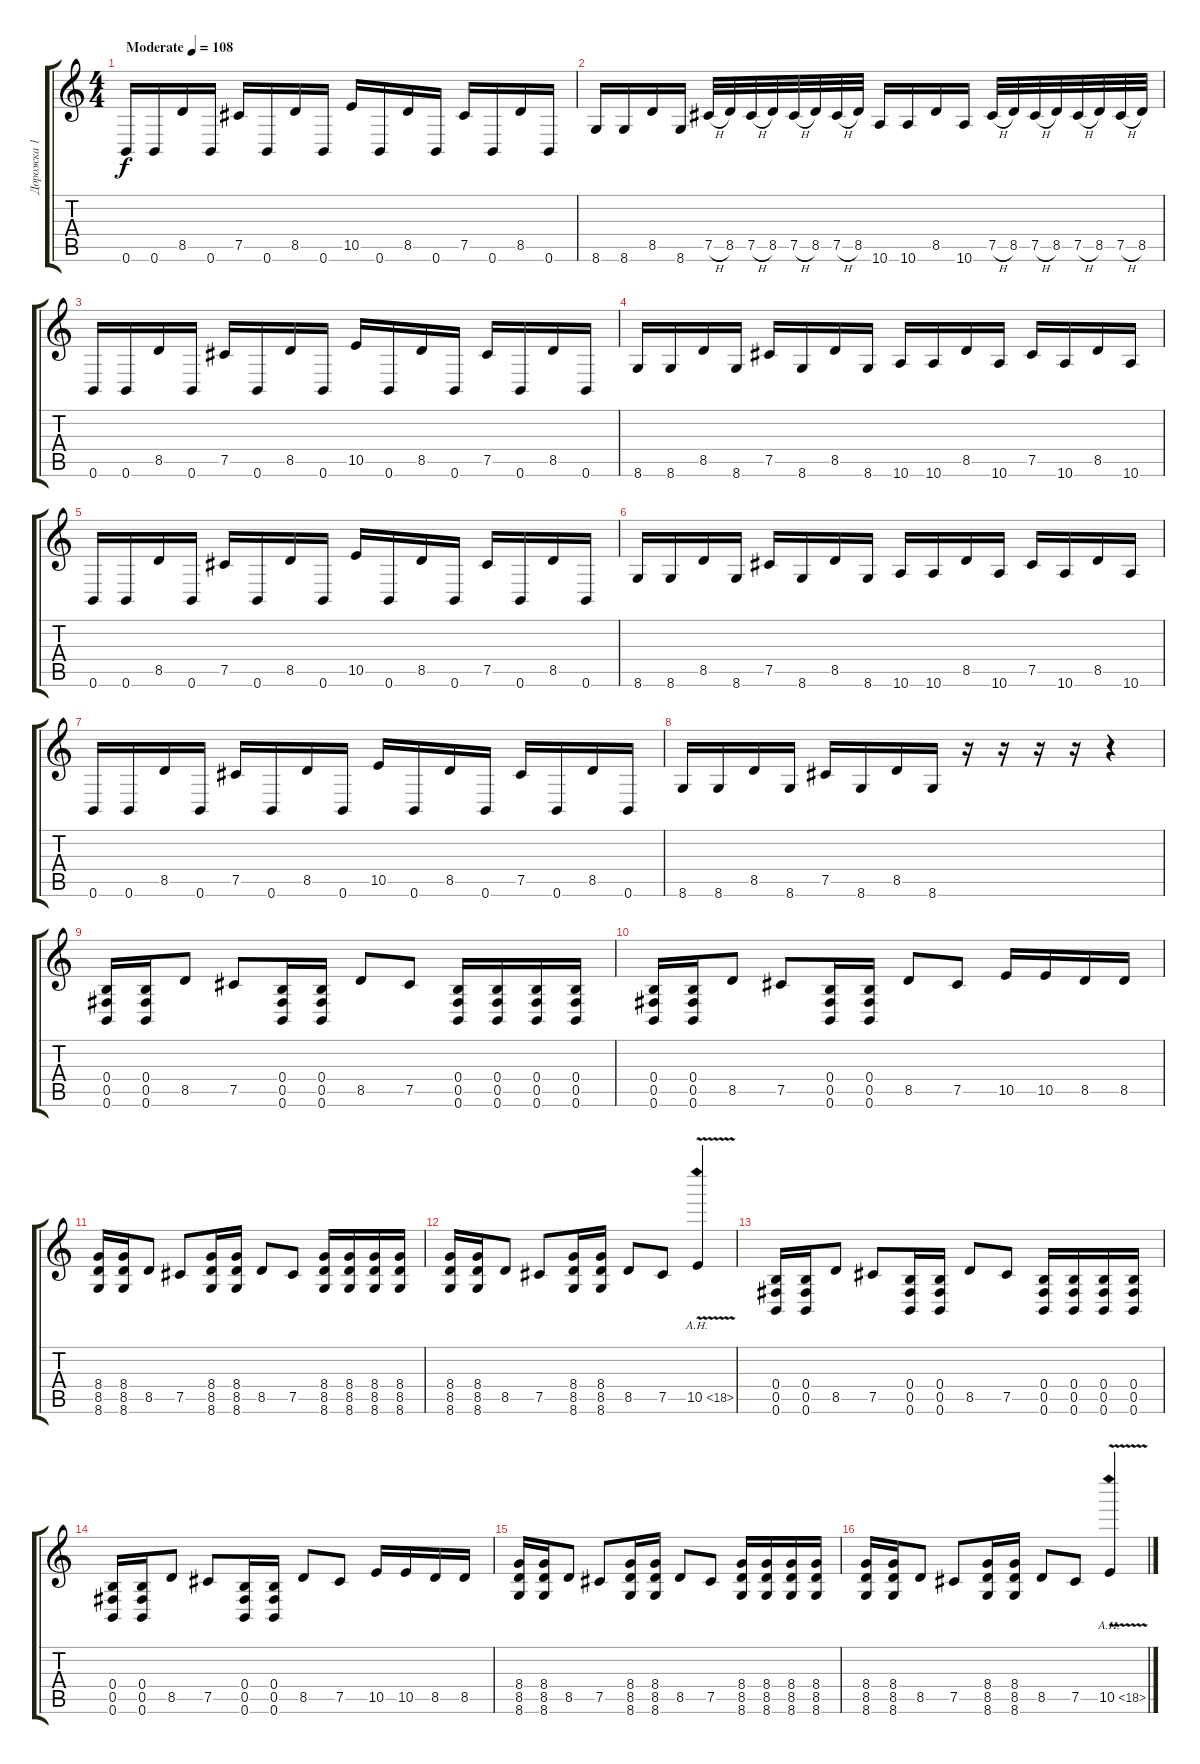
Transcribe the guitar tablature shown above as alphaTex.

\track ("Дорожка 1" "Дорожка 1") {instrument distortionguitar}
\staff {score tabs}
\tuning (Db4 Ab3 E3 B2 Gb2 B1) {hide}
\ts (4 4)
\tempo (108 "Moderate")
\clef g2
\ks c
0.6.16{dy f instrument distortionguitar} 0.6.16 8.5.16 0.6.16 7.5.16 0.6.16 8.5.16 0.6.16 10.5.16 0.6.16 8.5.16 0.6.16 7.5.16 0.6.16 8.5.16 0.6.16 |
8.6.16 8.6.16 8.5.16 8.6.16 7.5{h}.32 8.5.32 7.5{h}.32 8.5.32 7.5{h}.32 8.5.32 7.5{h}.32 8.5.32 10.6.16 10.6.16 8.5.16 10.6.16 7.5{h}.32 8.5.32 7.5{h}.32 8.5.32 7.5{h}.32 8.5.32 7.5{h}.32 8.5.32 |
0.6.16 0.6.16 8.5.16 0.6.16 7.5.16 0.6.16 8.5.16 0.6.16 10.5.16 0.6.16 8.5.16 0.6.16 7.5.16 0.6.16 8.5.16 0.6.16 |
8.6.16 8.6.16 8.5.16 8.6.16 7.5.16 8.6.16 8.5.16 8.6.16 10.6.16 10.6.16 8.5.16 10.6.16 7.5.16 10.6.16 8.5.16 10.6.16 |
0.6.16 0.6.16 8.5.16 0.6.16 7.5.16 0.6.16 8.5.16 0.6.16 10.5.16 0.6.16 8.5.16 0.6.16 7.5.16 0.6.16 8.5.16 0.6.16 |
8.6.16 8.6.16 8.5.16 8.6.16 7.5.16 8.6.16 8.5.16 8.6.16 10.6.16 10.6.16 8.5.16 10.6.16 7.5.16 10.6.16 8.5.16 10.6.16 |
0.6.16 0.6.16 8.5.16 0.6.16 7.5.16 0.6.16 8.5.16 0.6.16 10.5.16 0.6.16 8.5.16 0.6.16 7.5.16 0.6.16 8.5.16 0.6.16 |
8.6.16 8.6.16 8.5.16 8.6.16 7.5.16 8.6.16 8.5.16 8.6.16 r.16 r.16 r.16 r.16 r.4 |
(0.4 0.5 0.6).16 (0.4 0.5 0.6).16 8.5.8 7.5.8 (0.4 0.5 0.6).16 (0.4 0.5 0.6).16 8.5.8 7.5.8 (0.4 0.5 0.6).16 (0.4 0.5 0.6).16 (0.4 0.5 0.6).16 (0.4 0.5 0.6).16 |
(0.4 0.5 0.6).16 (0.4 0.5 0.6).16 8.5.8 7.5.8 (0.4 0.5 0.6).16 (0.4 0.5 0.6).16 8.5.8 7.5.8 10.5.16 10.5.16 8.5.16 8.5.16 |
(8.4 8.5 8.6).16 (8.4 8.5 8.6).16 8.5.8 7.5.8 (8.4 8.5 8.6).16 (8.4 8.5 8.6).16 8.5.8 7.5.8 (8.4 8.5 8.6).16 (8.4 8.5 8.6).16 (8.4 8.5 8.6).16 (8.4 8.5 8.6).16 |
(8.4 8.5 8.6).16 (8.4 8.5 8.6).16 8.5.8 7.5.8 (8.4 8.5 8.6).16 (8.4 8.5 8.6).16 8.5.8 7.5.8 10.5{ah 8 v}.4 |
(0.4 0.5 0.6).16 (0.4 0.5 0.6).16 8.5.8 7.5.8 (0.4 0.5 0.6).16 (0.4 0.5 0.6).16 8.5.8 7.5.8 (0.4 0.5 0.6).16 (0.4 0.5 0.6).16 (0.4 0.5 0.6).16 (0.4 0.5 0.6).16 |
(0.4 0.5 0.6).16 (0.4 0.5 0.6).16 8.5.8 7.5.8 (0.4 0.5 0.6).16 (0.4 0.5 0.6).16 8.5.8 7.5.8 10.5.16 10.5.16 8.5.16 8.5.16 |
(8.4 8.5 8.6).16 (8.4 8.5 8.6).16 8.5.8 7.5.8 (8.4 8.5 8.6).16 (8.4 8.5 8.6).16 8.5.8 7.5.8 (8.4 8.5 8.6).16 (8.4 8.5 8.6).16 (8.4 8.5 8.6).16 (8.4 8.5 8.6).16 |
(8.4 8.5 8.6).16 (8.4 8.5 8.6).16 8.5.8 7.5.8 (8.4 8.5 8.6).16 (8.4 8.5 8.6).16 8.5.8 7.5.8 10.5{ah 8 v}.4
